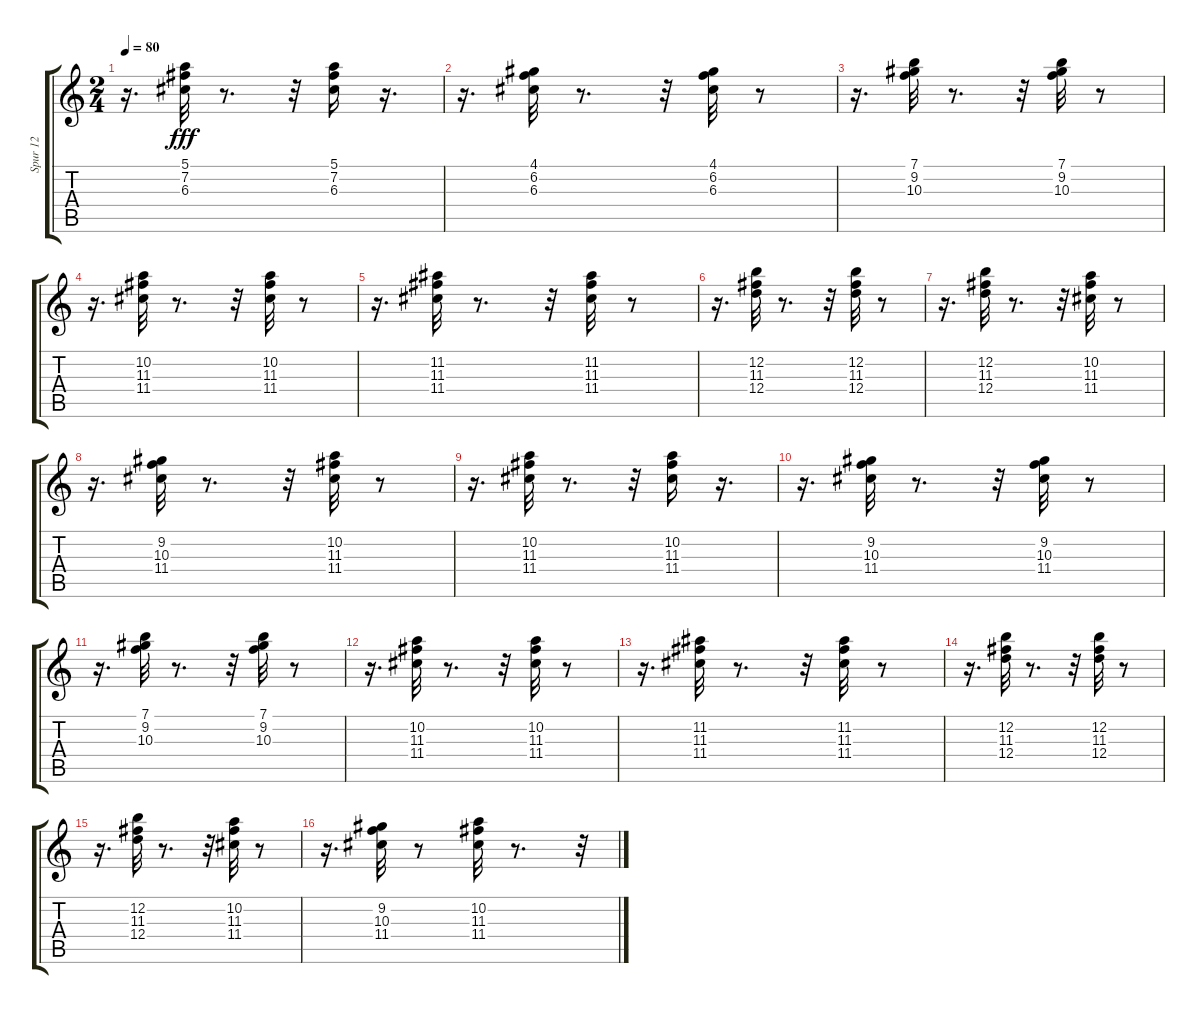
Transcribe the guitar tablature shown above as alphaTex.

\track ("Spur 12" "Spur 12") {instrument electricguitarclean}
\staff {score tabs}
\tuning (E4 B3 G3 D3 A2 E2) {hide}
\ts (2 4)
\tempo 80
\clef g2
\ks c
r.16{d dy fff} (5.1 7.2 6.3).32 r.8{d} r.32 (5.1 7.2 6.3).16 r.16{d} |
r.16{d} (4.1 6.2 6.3).32 r.8{d} r.32 (4.1 6.2 6.3).32 r.8 |
r.16{d} (7.1 9.2 10.3).32 r.8{d} r.32 (7.1 9.2 10.3).32 r.8 |
r.16{d} (10.2 11.3 11.4).32 r.8{d} r.32 (10.2 11.3 11.4).32 r.8 |
r.16{d} (11.2 11.3 11.4).32 r.8{d} r.32 (11.2 11.3 11.4).32 r.8 |
r.16{d} (12.2 11.3 12.4).32 r.8{d} r.32 (12.2 11.3 12.4).32 r.8 |
r.16{d} (12.2 11.3 12.4).32 r.8{d} r.32 (10.2 11.3 11.4).32 r.8 |
r.16{d} (9.2 10.3 11.4).32 r.8{d} r.32 (10.2 11.3 11.4).32 r.8 |
r.16{d} (10.2 11.3 11.4).32 r.8{d} r.32 (10.2 11.3 11.4).16 r.16{d} |
r.16{d} (9.2 10.3 11.4).32 r.8{d} r.32 (9.2 10.3 11.4).32 r.8 |
r.16{d} (7.1 9.2 10.3).32 r.8{d} r.32 (7.1 9.2 10.3).32 r.8 |
r.16{d} (10.2 11.3 11.4).32 r.8{d} r.32 (10.2 11.3 11.4).32 r.8 |
r.16{d} (11.2 11.3 11.4).32 r.8{d} r.32 (11.2 11.3 11.4).32 r.8 |
r.16{d} (12.2 11.3 12.4).32 r.8{d} r.32 (12.2 11.3 12.4).32 r.8 |
r.16{d} (12.2 11.3 12.4).32 r.8{d} r.32 (10.2 11.3 11.4).32 r.8 |
r.16{d} (9.2 10.3 11.4).32 r.8 (10.2 11.3 11.4).32 r.8{d} r.32
